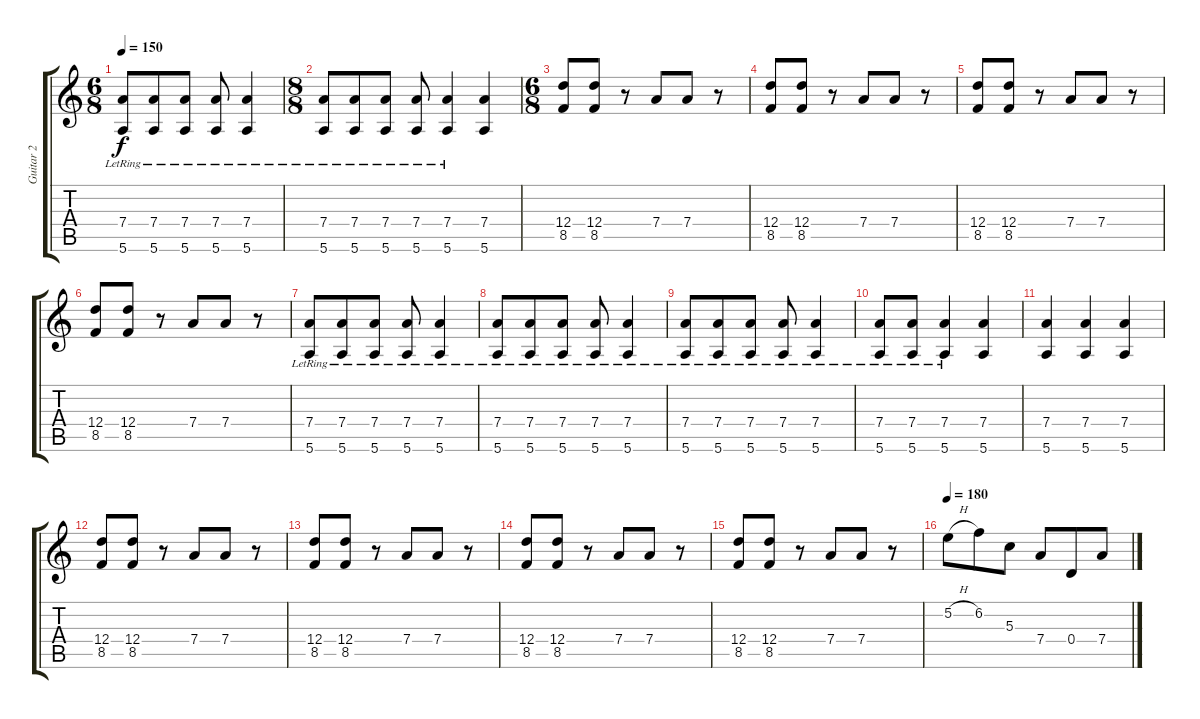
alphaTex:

\track ("Guitar 2" "Guitar 2") {instrument distortionguitar}
\staff {score tabs}
\tuning (E4 B3 G3 D3 A2 E2) {hide}
\ts (6 8)
\tempo 150
\clef g2
\ks c
(7.4{lr} 5.6{lr}).8{dy f} (7.4{lr} 5.6{lr}).8 (7.4{lr} 5.6{lr}).8 (7.4{lr} 5.6{lr}).8 (7.4{lr} 5.6{lr}).4 |
\ts (8 8)
(7.4{lr} 5.6{lr}).8 (7.4{lr} 5.6{lr}).8 (7.4{lr} 5.6{lr}).8 (7.4{lr} 5.6{lr}).8 (7.4{lr} 5.6{lr}).4 (7.4 5.6).4 |
\ts (6 8)
(12.4 8.5).8 (12.4 8.5).8 r.8 7.4.8 7.4.8 r.8 |
(12.4 8.5).8 (12.4 8.5).8 r.8 7.4.8 7.4.8 r.8 |
(12.4 8.5).8 (12.4 8.5).8 r.8 7.4.8 7.4.8 r.8 |
(12.4 8.5).8 (12.4 8.5).8 r.8 7.4.8 7.4.8 r.8 |
(7.4{lr} 5.6{lr}).8 (7.4{lr} 5.6{lr}).8 (7.4{lr} 5.6{lr}).8 (7.4{lr} 5.6{lr}).8 (7.4{lr} 5.6{lr}).4 |
(7.4{lr} 5.6{lr}).8 (7.4{lr} 5.6{lr}).8 (7.4{lr} 5.6{lr}).8 (7.4{lr} 5.6{lr}).8 (7.4{lr} 5.6{lr}).4 |
(7.4{lr} 5.6{lr}).8 (7.4{lr} 5.6{lr}).8 (7.4{lr} 5.6{lr}).8 (7.4{lr} 5.6{lr}).8 (7.4{lr} 5.6{lr}).4 |
(7.4{lr} 5.6{lr}).8 (7.4{lr} 5.6{lr}).8 (7.4{lr} 5.6{lr}).4 (7.4 5.6).4 |
(7.4 5.6).4 (7.4 5.6).4 (7.4 5.6).4 |
(12.4 8.5).8 (12.4 8.5).8 r.8 7.4.8 7.4.8 r.8 |
(12.4 8.5).8 (12.4 8.5).8 r.8 7.4.8 7.4.8 r.8 |
(12.4 8.5).8 (12.4 8.5).8 r.8 7.4.8 7.4.8 r.8 |
(12.4 8.5).8 (12.4 8.5).8 r.8 7.4.8 7.4.8 r.8 |
\tempo 180
5.2{h}.8{instrument overdrivenguitar} 6.2.8 5.3.8 7.4.8 0.4.8 7.4.8
